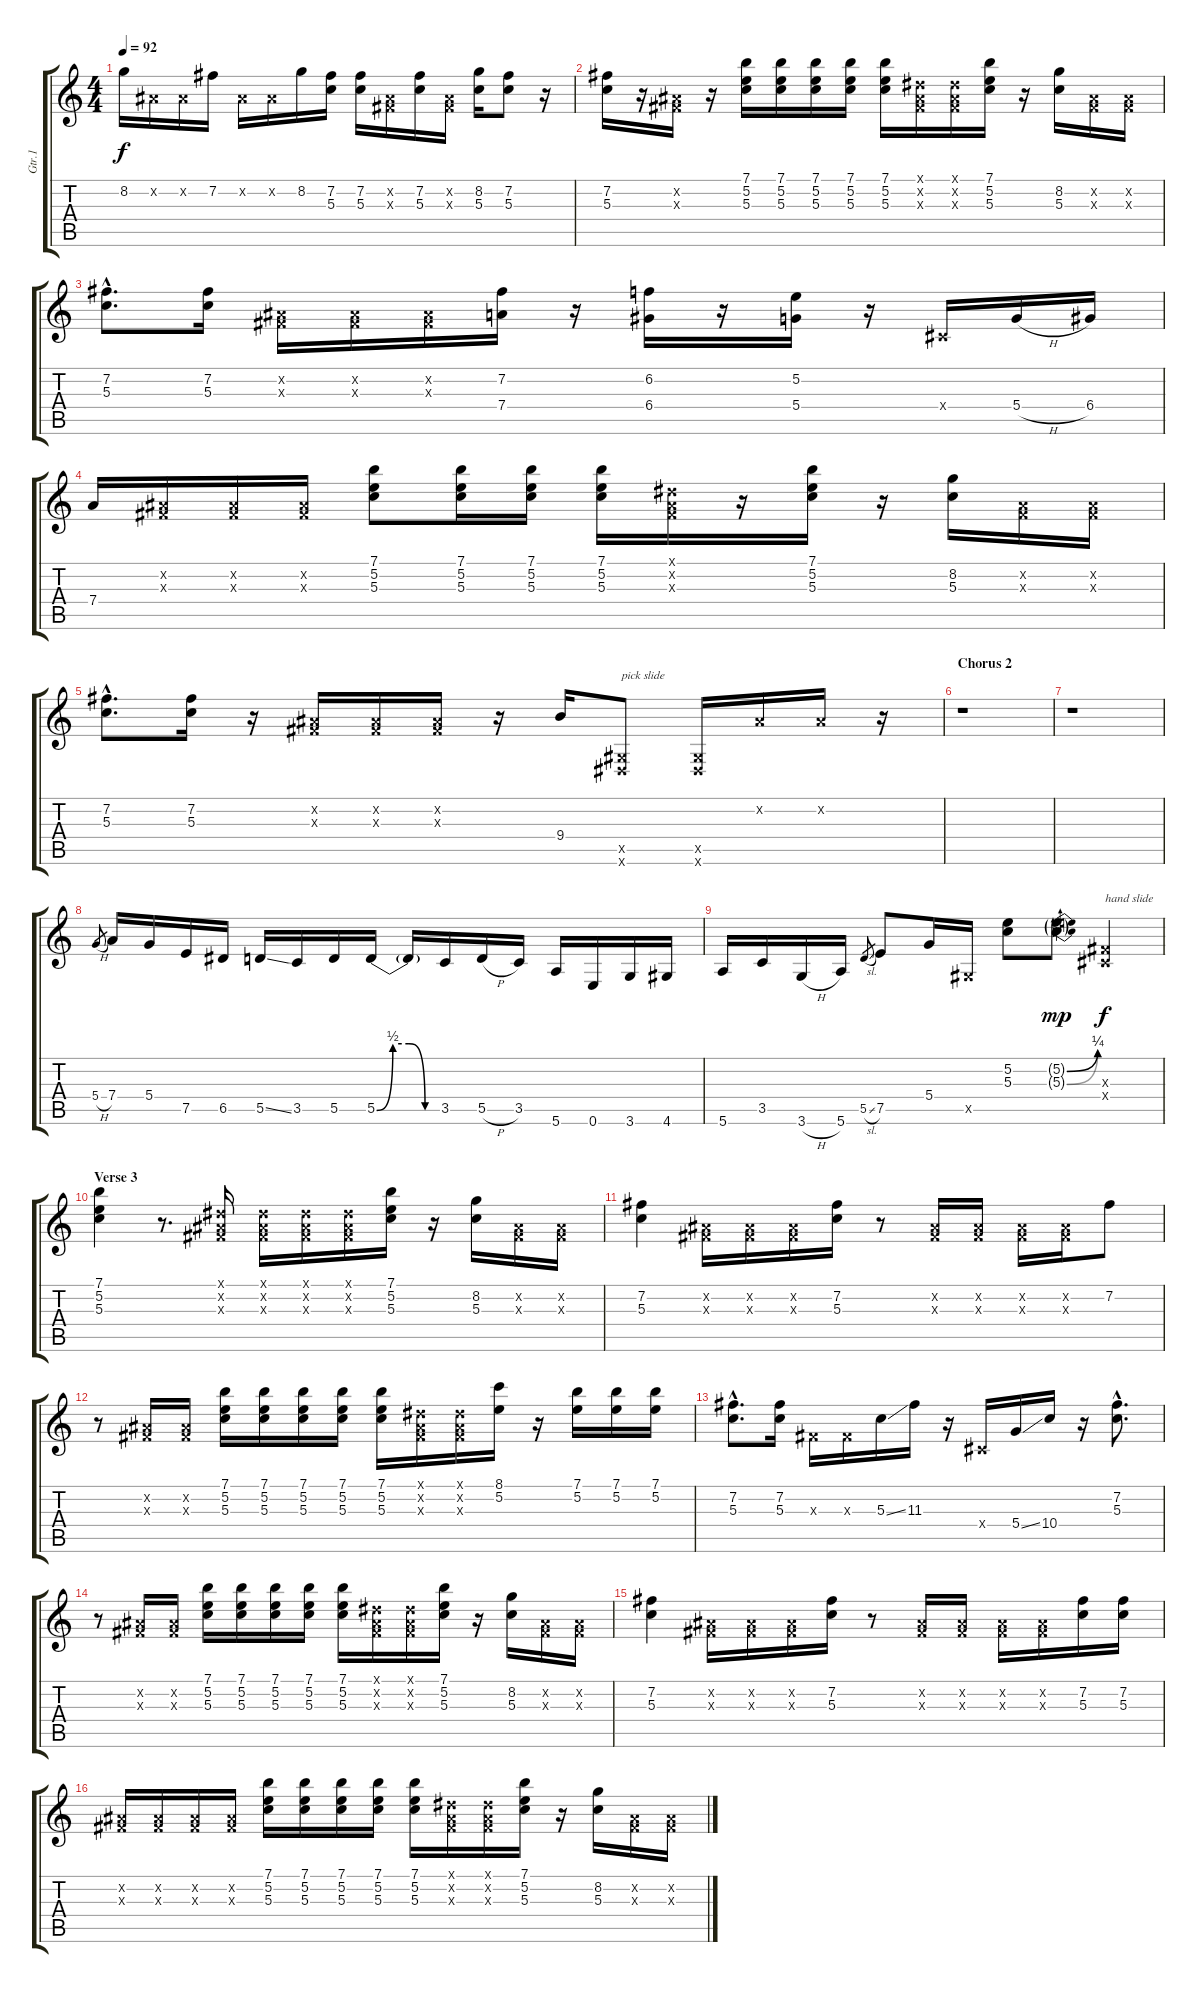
\track ("Gtr.1" "Gtr.1") {instrument overdrivenguitar}
\staff {score tabs}
\tuning (E4 B3 G3 D3 A2 E2) {hide}
\ts (4 4)
\tempo 92
\clef g2
\ks c
8.2.16{dy f} -1.2{x}.16 -1.2{x}.16 7.2.16 -1.2{x}.16 -1.2{x}.16 8.2.16 (7.2 5.3).16 (7.2 5.3).16 (-1.2{x} -1.3{x}).16 (7.2 5.3).16 (-1.2{x} -1.3{x}).16 (8.2 5.3).16 (7.2 5.3).8 r.16 |
(7.2 5.3).16 r.16 (-1.2{x} -1.3{x}).16 r.16 (7.1 5.2 5.3).16 (7.1 5.2 5.3).16 (7.1 5.2 5.3).16 (7.1 5.2 5.3).16 (7.1 5.2 5.3).16 (-1.1{x} -1.2{x} -1.3{x}).16 (-1.1{x} -1.2{x} -1.3{x}).16 (7.1 5.2 5.3).16 r.16 (8.2 5.3).16 (-1.2{x} -1.3{x}).16 (-1.2{x} -1.3{x}).16 |
(7.2{hac} 5.3{hac}).8{d} (7.2 5.3).16 (-1.2{x} -1.3{x}).16 (-1.2{x} -1.3{x}).16 (-1.2{x} -1.3{x}).16 (7.2 7.4).16 r.16 (6.2 6.4).16 r.16 (5.2 5.4).16 r.16 -1.4{x}.16 5.4{h}.16 6.4.16 |
7.4.16 (-1.2{x} -1.3{x}).16 (-1.2{x} -1.3{x}).16 (-1.2{x} -1.3{x}).16 (7.1 5.2 5.3).8 (7.1 5.2 5.3).16 (7.1 5.2 5.3).16 (7.1 5.2 5.3).16 (-1.1{x} -1.2{x} -1.3{x}).16 r.16 (7.1 5.2 5.3).16 r.16 (8.2 5.3).16 (-1.2{x} -1.3{x}).16 (-1.2{x} -1.3{x}).16 |
(7.2{hac} 5.3{hac}).8{d} (7.2 5.3).16 r.16 (-1.2{x} -1.3{x}).16 (-1.2{x} -1.3{x}).16 (-1.2{x} -1.3{x}).16 r.16 9.4.16 (-1.5{x} -1.6{x}).8{txt "pick slide"} (-1.5{x} -1.6{x}).16 -1.2{x}.16 -1.2{x}.16 r.16 |
\section ("" "Chorus 2")
r.1 |
r.1 |
5.4{h}.8{gr} 7.4.16 5.4.16 7.5.16 6.5.16 5.5{ss}.16 3.5.16 5.5.16 5.5{be (custom 0 0 15 2 30 2 45 0 60 0)}.16 5.5{t}.16 3.5.16 5.5{h}.16 3.5.16 5.6.16 0.6.16 3.6.16 4.6.16 |
5.6.16 3.5.16 3.6{h}.16 5.6.16 5.5{sl}.8{gr} 7.5.8 5.4.16 -1.5{x}.16 (5.2 5.3).8 (5.2{be (bend 0 0 60 1) g} 5.3{be (bend 0 0 60 1) g}).8{dy mp} (-1.3{x} -1.4{x}).4{txt "hand slide" dy f} |
\section ("" "Verse 3")
(7.1 5.2 5.3).4 r.8{d} (-1.1{x} -1.2{x} -1.3{x}).16 (-1.1{x} -1.2{x} -1.3{x}).16 (-1.1{x} -1.2{x} -1.3{x}).16 (-1.1{x} -1.2{x} -1.3{x}).16 (7.1 5.2 5.3).16 r.16 (8.2 5.3).16 (-1.2{x} -1.3{x}).16 (-1.2{x} -1.3{x}).16 |
(7.2 5.3).4 (-1.2{x} -1.3{x}).16 (-1.2{x} -1.3{x}).16 (-1.2{x} -1.3{x}).16 (7.2 5.3).16 r.8 (-1.2{x} -1.3{x}).16 (-1.2{x} -1.3{x}).16 (-1.2{x} -1.3{x}).16 (-1.2{x} -1.3{x}).16 7.2.8 |
r.8 (-1.2{x} -1.3{x}).16 (-1.2{x} -1.3{x}).16 (7.1 5.2 5.3).16 (7.1 5.2 5.3).16 (7.1 5.2 5.3).16 (7.1 5.2 5.3).16 (7.1 5.2 5.3).16 (-1.1{x} -1.2{x} -1.3{x}).16 (-1.1{x} -1.2{x} -1.3{x}).16 (8.1 5.2).16 r.16 (7.1 5.2).16 (7.1 5.2).16 (7.1 5.2).16 |
(7.2{hac} 5.3{hac}).8{d} (7.2 5.3).16 -1.3{x}.16 -1.3{x}.16 5.3{ss}.16 11.3.16 r.16 -1.4{x}.16 5.4{ss}.16 10.4.16 r.16 (7.2{hac} 5.3{hac}).8{d} |
r.8 (-1.2{x} -1.3{x}).16 (-1.2{x} -1.3{x}).16 (7.1 5.2 5.3).16 (7.1 5.2 5.3).16 (7.1 5.2 5.3).16 (7.1 5.2 5.3).16 (7.1 5.2 5.3).16 (-1.1{x} -1.2{x} -1.3{x}).16 (-1.1{x} -1.2{x} -1.3{x}).16 (7.1 5.2 5.3).16 r.16 (8.2 5.3).16 (-1.2{x} -1.3{x}).16 (-1.2{x} -1.3{x}).16 |
(7.2 5.3).4 (-1.2{x} -1.3{x}).16 (-1.2{x} -1.3{x}).16 (-1.2{x} -1.3{x}).16 (7.2 5.3).16 r.8 (-1.2{x} -1.3{x}).16 (-1.2{x} -1.3{x}).16 (-1.2{x} -1.3{x}).16 (-1.2{x} -1.3{x}).16 (7.2 5.3).16 (7.2 5.3).16 |
(-1.2{x} -1.3{x}).16 (-1.2{x} -1.3{x}).16 (-1.2{x} -1.3{x}).16 (-1.2{x} -1.3{x}).16 (7.1 5.2 5.3).16 (7.1 5.2 5.3).16 (7.1 5.2 5.3).16 (7.1 5.2 5.3).16 (7.1 5.2 5.3).16 (-1.1{x} -1.2{x} -1.3{x}).16 (-1.1{x} -1.2{x} -1.3{x}).16 (7.1 5.2 5.3).16 r.16 (8.2 5.3).16 (-1.2{x} -1.3{x}).16 (-1.2{x} -1.3{x}).16
